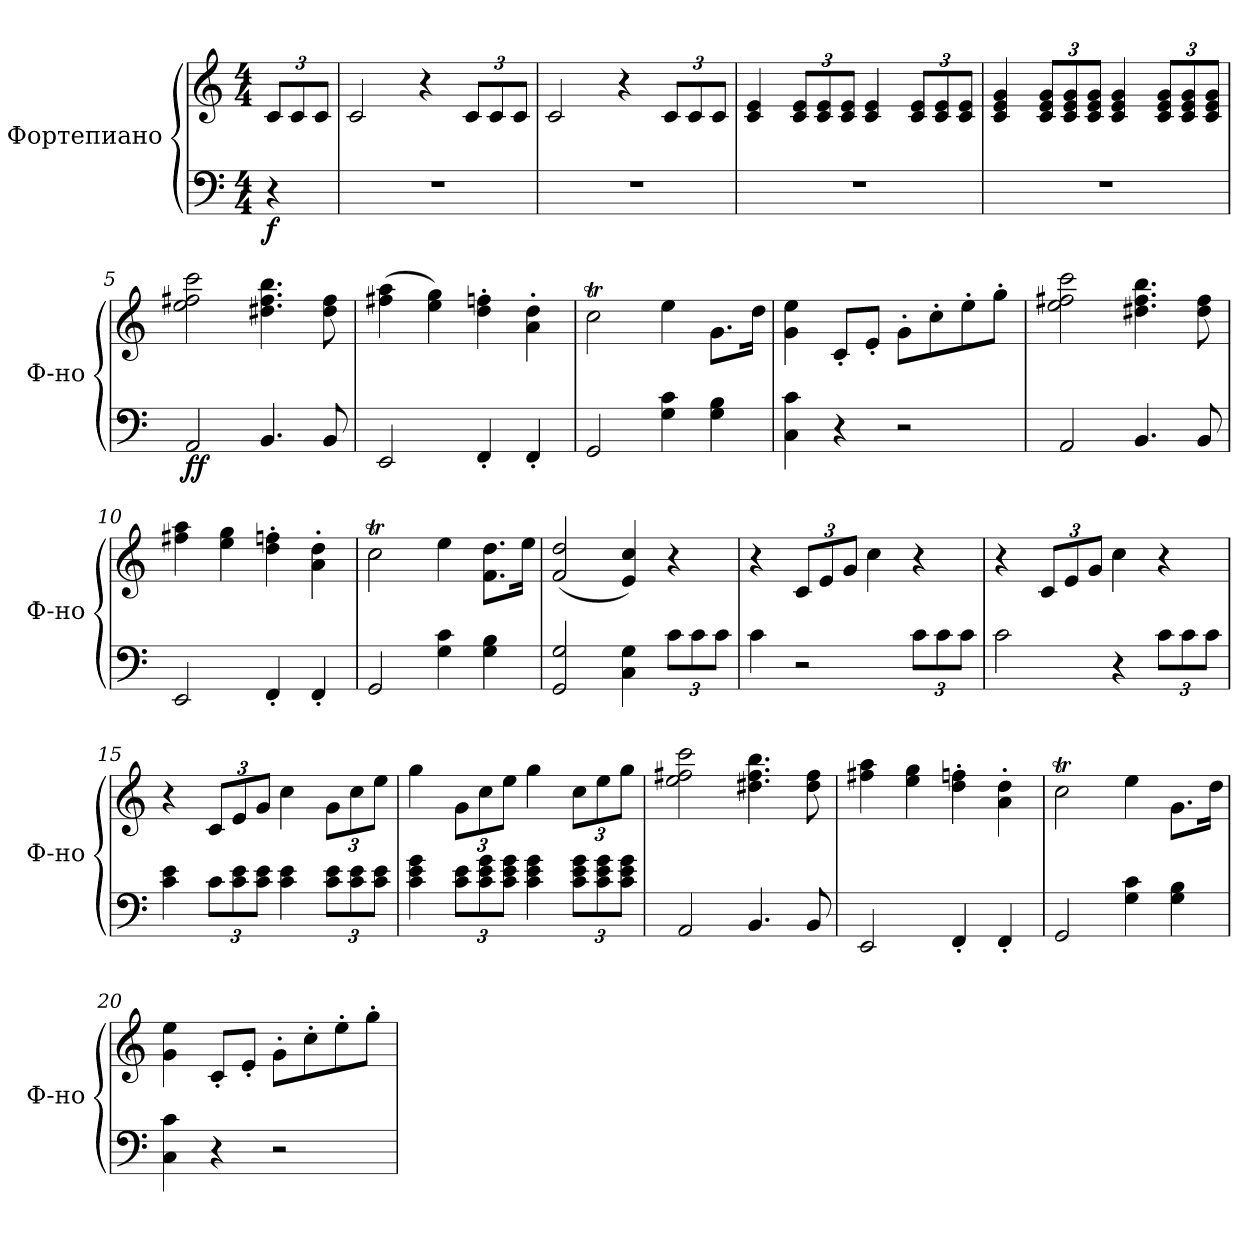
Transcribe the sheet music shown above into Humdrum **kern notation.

**kern	**kern	**dynam
*part1	*part1	*part1
*staff2	*staff1	*staff1/2
*I"Фортепиано	*	*
*I'Ф-но	*	*
*clefF4	*clefG2	*
*k[]	*k[]	*
*M4/4	*M4/4	*
*MM106	*MM106	*
*	*Xbrackettup	*
=	=	=
!	!	!LO:DY:b=2
4r	12c/L	f
.	12c/	.
.	12c/J	.
=1	=1	=1
1r	2c/	.
.	4r	.
.	12c/L	.
.	12c/	.
.	12c/J	.
=2	=2	=2
1r	2c/	.
.	4r	.
.	12c/L	.
.	12c/	.
.	12c/J	.
=3	=3	=3
1r	4c/ 4e/	.
.	12c/ 12e/L	.
.	12c/ 12e/	.
.	12c/ 12e/J	.
.	4c/ 4e/	.
.	12c/ 12e/L	.
.	12c/ 12e/	.
.	12c/ 12e/J	.
=4	=4	=4
1r	4c/ 4e/ 4g/	.
.	12c/ 12e/ 12g/L	.
.	12c/ 12e/ 12g/	.
.	12c/ 12e/ 12g/J	.
.	4c/ 4e/ 4g/	.
.	12c/ 12e/ 12g/L	.
.	12c/ 12e/ 12g/	.
.	12c/ 12e/ 12g/J	.
!!LO:LB:g=z
=5	=5	=5
!	!	!LO:DY:b=2
2AA/	2ee\ 2ff#X\ 2ccc\	ff
4.BB/	4.dd#X\ 4.ff#\ 4.bb\	.
8BB/	8dd#\ 8ff#\	.
=6	=6	=6
2EE/	(4ff#X\ 4aa\	.
.	4ee\ 4gg\)	.
4FF'/	4dd\' 4ffn\'	.
4FF'/	4a\' 4dd\'	.
=7	=7	=7
2GG/	2ccT\	.
4G\ 4c\	4ee\	.
4G\ 4B\	8.g\L	.
.	16dd\Jk	.
=8	=8	=8
4C\ 4c\	4g\ 4ee\	.
4r	8c'/L	.
.	8e'/J	.
2r	8g'\L	.
.	8cc'\	.
.	8ee'\	.
.	8gg'\J	.
=9	=9	=9
2AA/	2ee\ 2ff#X\ 2ccc\	.
4.BB/	4.dd#X\ 4.ff#\ 4.bb\	.
8BB/	8dd#\ 8ff#\	.
=10	=10	=10
2EE/	4ff#X\ 4aa\	.
.	4ee\ 4gg\	.
4FF'/	4dd\' 4ffn\'	.
4FF'/	4a\' 4dd\'	.
=11	=11	=11
2GG/	2ccT\	.
4G\ 4c\	4ee\	.
4G\ 4B\	8.f\ 8.dd\L	.
.	16ee\Jk	.
!!LO:LB:g=z
=12	=12	=12
2GG/ 2G/	(2f/ 2dd/	.
4C\ 4G\	4e/ 4cc/)	.
*Xbrackettup	*	*
12c\L	4r	.
12c\	.	.
12c\J	.	.
=13	=13	=13
4c\	4r	.
2r	12c/L	.
.	12e/	.
.	12g/J	.
.	4cc\	.
12c\L	4r	.
12c\	.	.
12c\J	.	.
=14	=14	=14
2c\	4r	.
.	12c/L	.
.	12e/	.
.	12g/J	.
4r	4cc\	.
12c\L	4r	.
12c\	.	.
12c\J	.	.
=15	=15	=15
4c\ 4e\	4r	.
12c\L	12c/L	.
12c\ 12e\	12e/	.
12c\ 12e\J	12g/J	.
4c\ 4e\	4cc\	.
12c\ 12e\L	12g\L	.
12c\ 12e\	12cc\	.
12c\ 12e\J	12ee\J	.
!!LO:LB:g=z
=16	=16	=16
4c\ 4e\ 4g\	4gg\	.
12c\ 12e\L	12g\L	.
12c\ 12e\ 12g\	12cc\	.
12c\ 12e\ 12g\J	12ee\J	.
4c\ 4e\ 4g\	4gg\	.
12c\ 12e\ 12g\L	12cc\L	.
12c\ 12e\ 12g\	12ee\	.
12c\ 12e\ 12g\J	12gg\J	.
=17	=17	=17
2AA/	2ee\ 2ff#X\ 2ccc\	.
4.BB/	4.dd#X\ 4.ff#\ 4.bb\	.
8BB/	8dd#\ 8ff#\	.
=18	=18	=18
2EE/	4ff#X\ 4aa\	.
.	4ee\ 4gg\	.
4FF'/	4dd\' 4ffn\'	.
4FF'/	4a\' 4dd\'	.
=19	=19	=19
2GG/	2ccT\	.
4G\ 4c\	4ee\	.
4G\ 4B\	8.g\L	.
.	16dd\Jk	.
=20	=20	=20
4C\ 4c\	4g\ 4ee\	.
4r	8c'/L	.
.	8e'/J	.
2r	8g'\L	.
.	8cc'\	.
.	8ee'\	.
.	8gg'\J	.
=	=	=
*-	*-	*-
